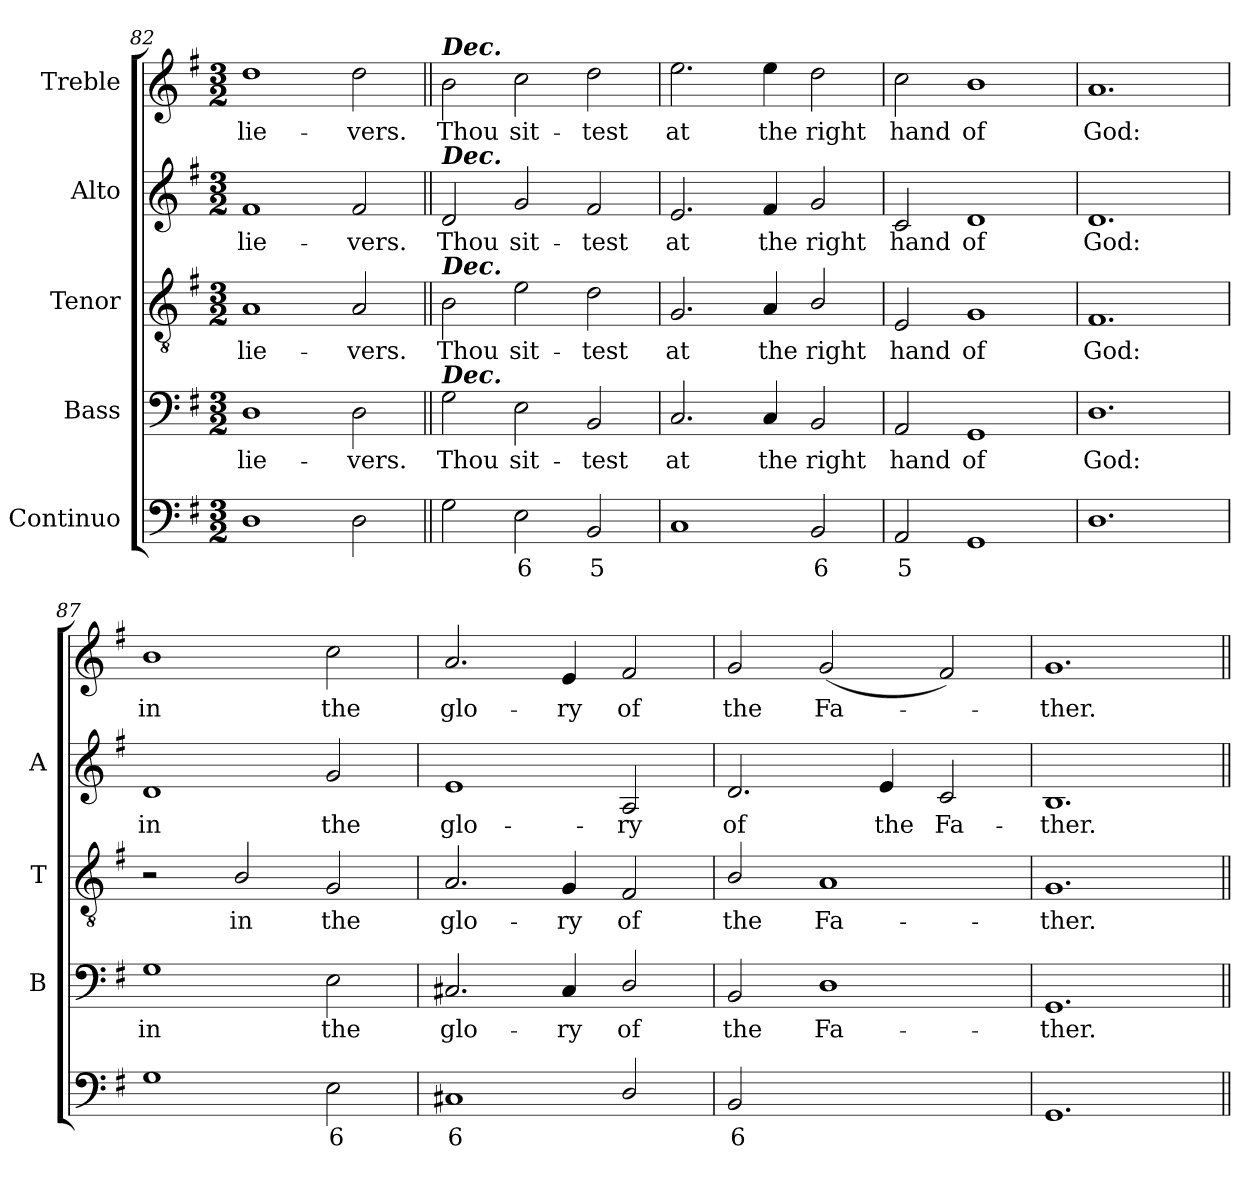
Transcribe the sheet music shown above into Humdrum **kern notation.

**kern	**text	**kern	**text	**kern	**text	**kern	**text	**kern	**text
*part5	*part5	*part4	*part4	*part3	*part3	*part2	*part2	*part1	*part1
*staff5	*staff5	*staff4	*staff4	*staff3	*staff3	*staff2	*staff2	*staff1	*staff1
*I"Continuo	*	*I"Bass	*	*I"Tenor	*	*I"Alto	*	*I"Treble	*
*	*	*I'B	*	*I'T	*	*I'A	*	*	*
*clefF4	*	*clefF4	*	*clefGv2	*	*clefG2	*	*clefG2	*
*k[f#]	*	*k[f#]	*	*k[f#]	*	*k[f#]	*	*k[f#]	*
*G:	*	*G:	*	*G:	*	*G:	*	*G:	*
*M3/2	*	*M3/2	*	*M3/2	*	*M3/2	*	*M3/2	*
=82	=82	=82	=82	=82	=82	=82	=82	=82	=82
!	!	!	!LO:LY:b	!	!LO:LY:b	!	!LO:LY:b	!	!LO:LY:b
1D	.	1D	-lie-	1A	-lie-	1f#	-lie-	1dd	-lie-
!	!	!	!LO:LY:b	!	!LO:LY:b	!	!LO:LY:b	!	!LO:LY:b
2D	.	2D	-vers.	2A	-vers.	2f#	-vers.	2dd	-vers.
=83||	=83||	=83||	=83||	=83||	=83||	=83||	=83||	=83||	=83||
!	!	!	!	!	!	!	!	!LO:TX:a:Bi:t=Dec.	!
!	!	!	!	!	!	!LO:TX:a:Bi:t=Dec.	!	!	!
!	!	!	!	!LO:TX:a:Bi:t=Dec.	!	!	!	!	!
!	!	!LO:TX:a:Bi:t=Dec.	!	!	!	!	!	!	!
!	!	!	!LO:LY:b	!	!LO:LY:b	!	!LO:LY:b	!	!LO:LY:b
2G	.	2G	Thou	2B	Thou	2d	Thou	2b	Thou
!	!LO:LY:b	!	!LO:LY:b	!	!LO:LY:b	!	!LO:LY:b	!	!LO:LY:b
2E	6	2E	sit-	2e	sit-	2g	sit-	2cc	sit-
!	!LO:LY:b	!	!LO:LY:b	!	!LO:LY:b	!	!LO:LY:b	!	!LO:LY:b
2BB	5	2BB	-test	2d	-test	2f#	-test	2dd	-test
=84	=84	=84	=84	=84	=84	=84	=84	=84	=84
!	!	!	!LO:LY:b	!	!LO:LY:b	!	!LO:LY:b	!	!LO:LY:b
1C	.	2.C	at	2.G	at	2.e	at	2.ee	at
!	!	!	!LO:LY:b	!	!LO:LY:b	!	!LO:LY:b	!	!LO:LY:b
.	.	4C	the	4A	the	4f#	the	4ee	the
!	!LO:LY:b	!	!LO:LY:b	!	!LO:LY:b	!	!LO:LY:b	!	!LO:LY:b
2BB	6	2BB	right	2B/	right	2g	right	2dd	right
=85	=85	=85	=85	=85	=85	=85	=85	=85	=85
!	!LO:LY:b	!	!LO:LY:b	!	!LO:LY:b	!	!LO:LY:b	!	!LO:LY:b
2AA	5	2AA	hand	2E	hand	2c	hand	2cc	hand
!	!	!	!LO:LY:b	!	!LO:LY:b	!	!LO:LY:b	!	!LO:LY:b
1GG	.	1GG	of	1G	of	1d	of	1b	of
=86	=86	=86	=86	=86	=86	=86	=86	=86	=86
!	!	!	!LO:LY:b	!	!LO:LY:b	!	!LO:LY:b	!	!LO:LY:b
1.D	.	1.D	God:	1.F#	God:	1.d	God:	1.a	God:
=87	=87	=87	=87	=87	=87	=87	=87	=87	=87
!	!	!	!LO:LY:b	!	!	!	!LO:LY:b	!	!LO:LY:b
1G	.	1G	in	2r	.	1d	in	1b	in
!	!	!	!	!	!LO:LY:b	!	!	!	!
.	.	.	.	2B/	in	.	.	.	.
!	!LO:LY:b	!	!LO:LY:b	!	!LO:LY:b	!	!LO:LY:b	!	!LO:LY:b
2E	6	2E	the	2G	the	2g	the	2cc	the
=88	=88	=88	=88	=88	=88	=88	=88	=88	=88
!	!LO:LY:b	!	!LO:LY:b	!	!LO:LY:b	!	!LO:LY:b	!	!LO:LY:b
1C#X	6	2.C#X	glo-	2.A	glo-	1e	glo-	2.a	glo-
!	!	!	!LO:LY:b	!	!LO:LY:b	!	!	!	!LO:LY:b
.	.	4C#	-ry	4G	-ry	.	.	4e	-ry
!	!	!	!LO:LY:b	!	!LO:LY:b	!	!LO:LY:b	!	!LO:LY:b
2D/	.	2D/	of	2F#	of	2A	-ry	2f#	of
=89	=89	=89	=89	=89	=89	=89	=89	=89	=89
!	!LO:LY:b	!	!LO:LY:b	!	!LO:LY:b	!	!LO:LY:b	!	!LO:LY:b
2BB	6	2BB	the	2B/	the	2.d	of	2g	the
!	!LO:LY:b	!	!LO:LY:b	!	!LO:LY:b	!	!	!	!LO:LY:b
[2Dyy	4	1D	Fa-	1A	Fa-	.	.	(<2g	Fa-
!	!	!	!	!	!	!	!LO:LY:b	!	!
.	.	.	.	.	.	4e	the	.	.
!	!LO:LY:b	!	!	!	!	!	!LO:LY:b	!	!
2Dyy]	3	.	.	.	.	2c	Fa-	2f#)	.
=90	=90	=90	=90	=90	=90	=90	=90	=90	=90
!	!	!	!LO:LY:b	!	!LO:LY:b	!	!LO:LY:b	!	!LO:LY:b
1.GG	.	1.GG	-ther.	1.G	-ther.	1.B	-ther.	1.g	ther.
=||	=||	=||	=||	=||	=||	=||	=||	=||	=||
*-	*-	*-	*-	*-	*-	*-	*-	*-	*-
